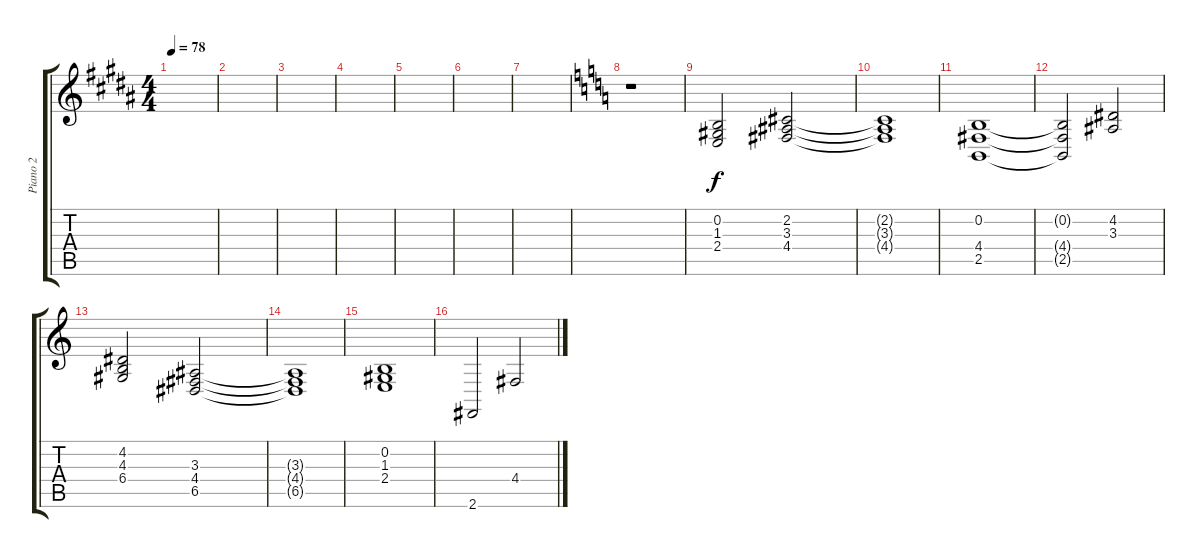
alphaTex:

\track ("Piano 2" "Piano 2") {instrument acousticgrandpiano}
\staff {score tabs}
\tuning (E4 B3 G3 D3 A2 E2) {hide}
\ts (4 4)
\tempo 78
\clef g2
\ks b
|
|
|
|
|
|
|
\ks c
r.1 |
(0.2 1.3 2.4).2 (2.2 3.3 4.4).2 |
(2.2{t} 3.3{t} 4.4{t}).1 |
(0.2 4.4 2.5).1 |
(0.2{t} 4.4{t} 2.5{t}).2 (4.2 3.3).2 |
(4.2 4.3 6.4).2 (3.3 4.4 6.5).2 |
(3.3{t} 4.4{t} 6.5{t}).1 |
(0.2 1.3 2.4).1 |
2.6.2 4.4.2
